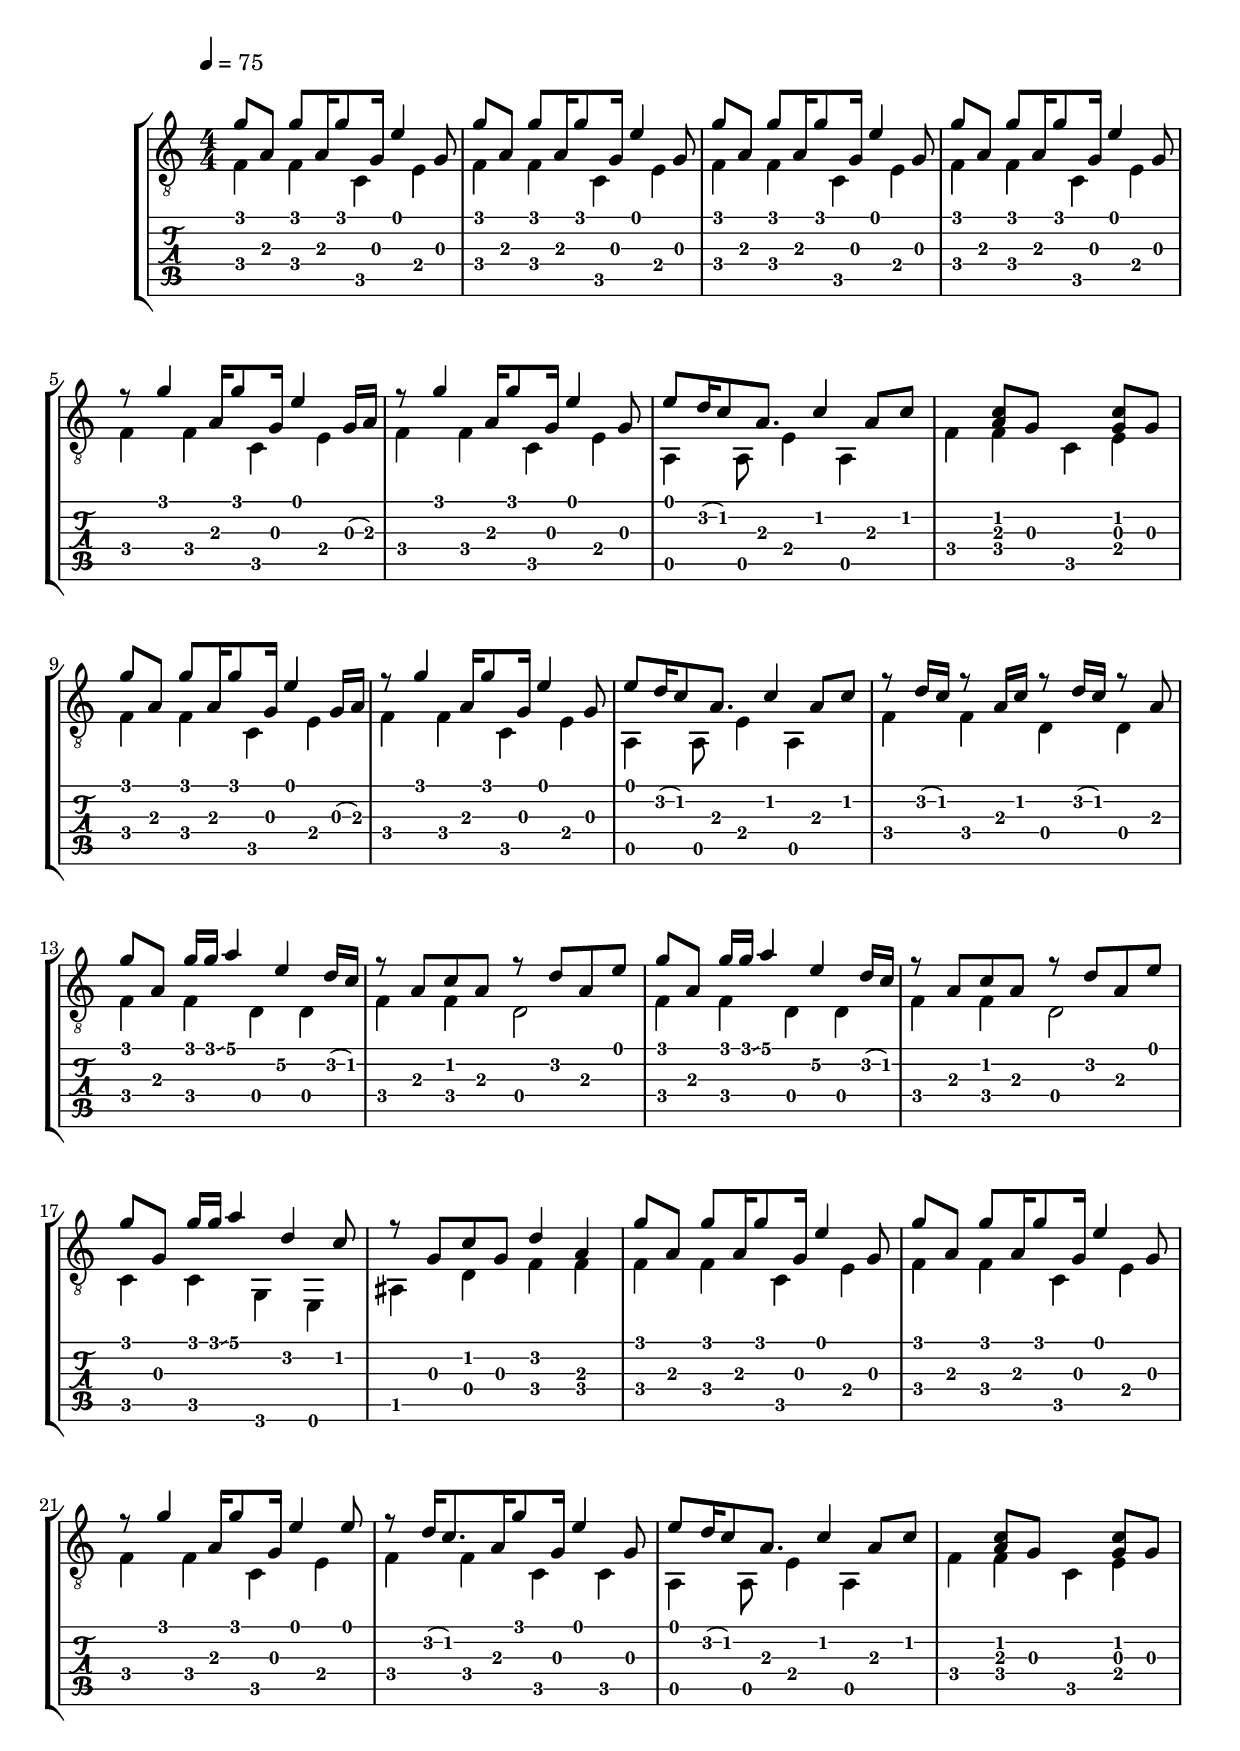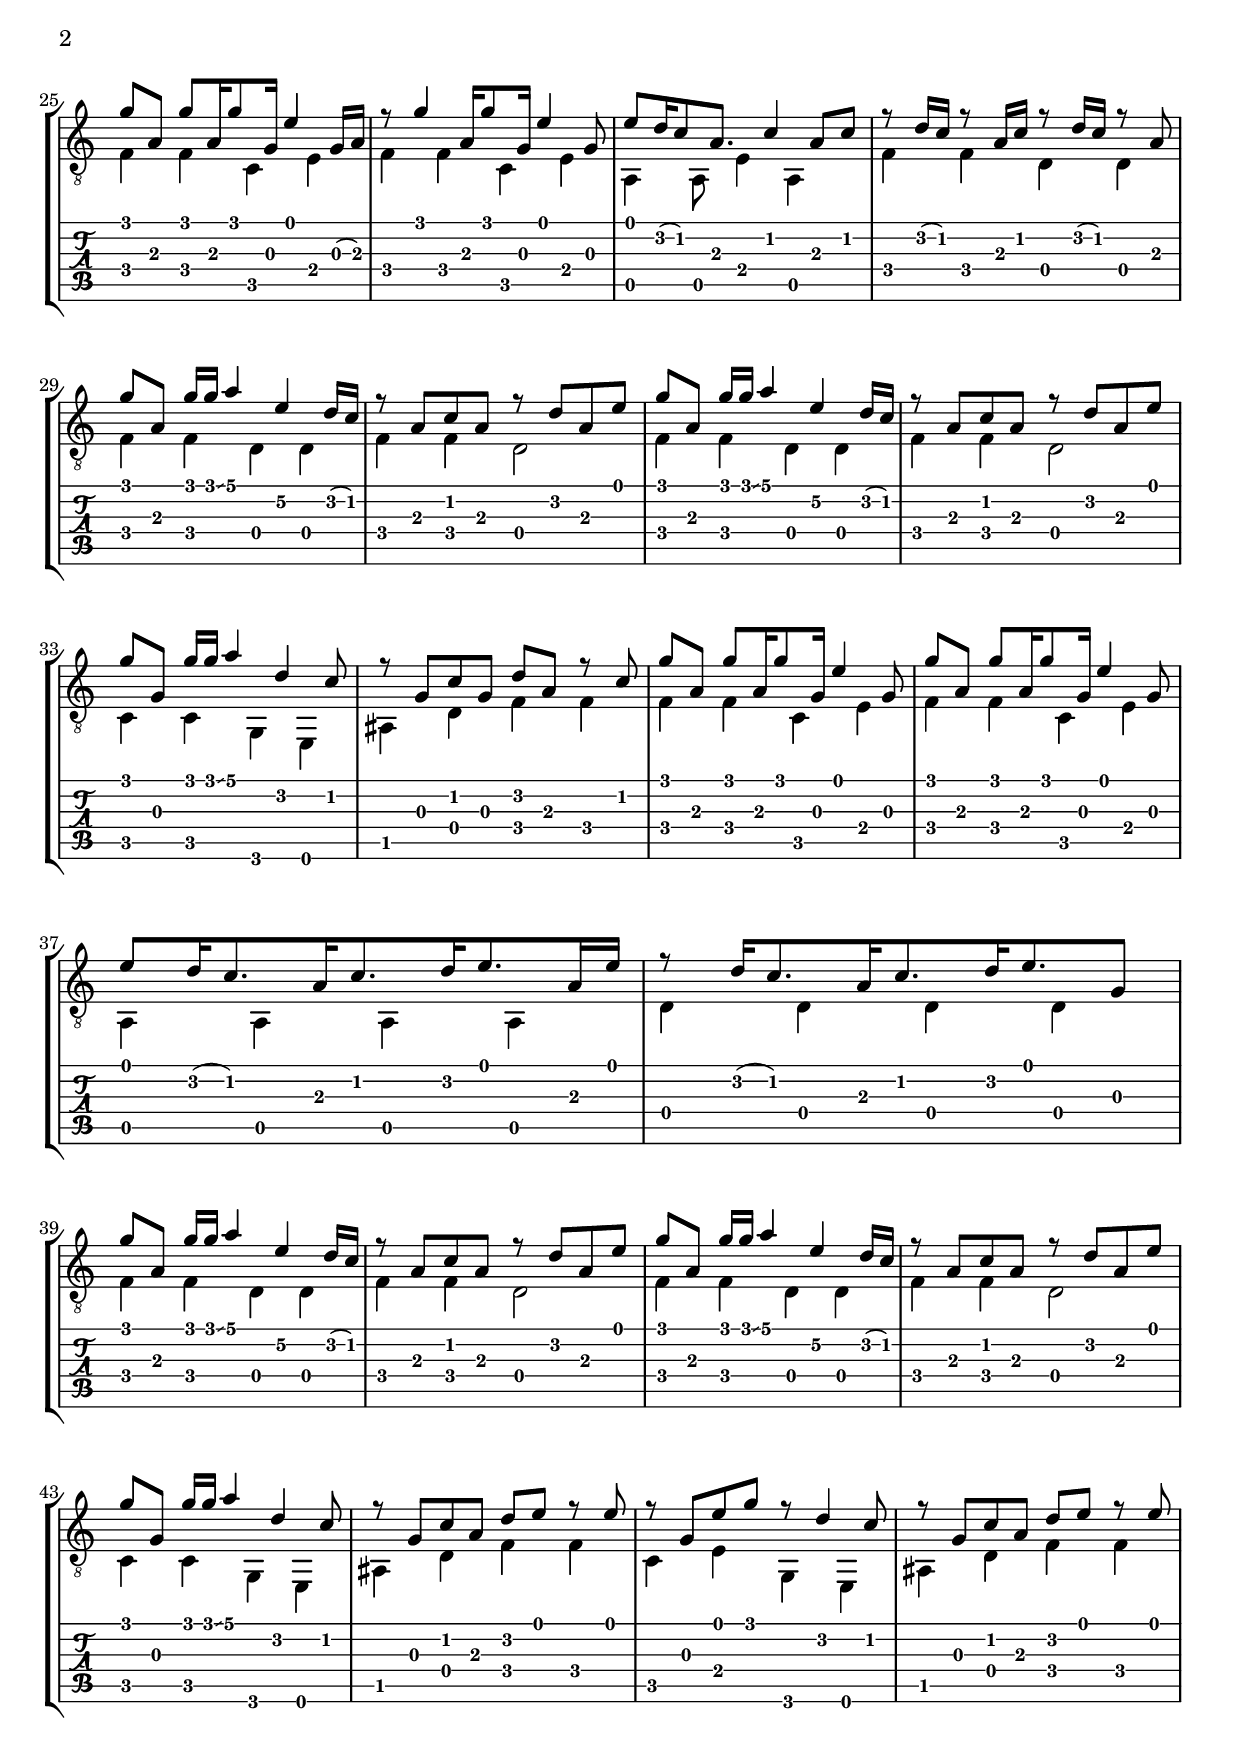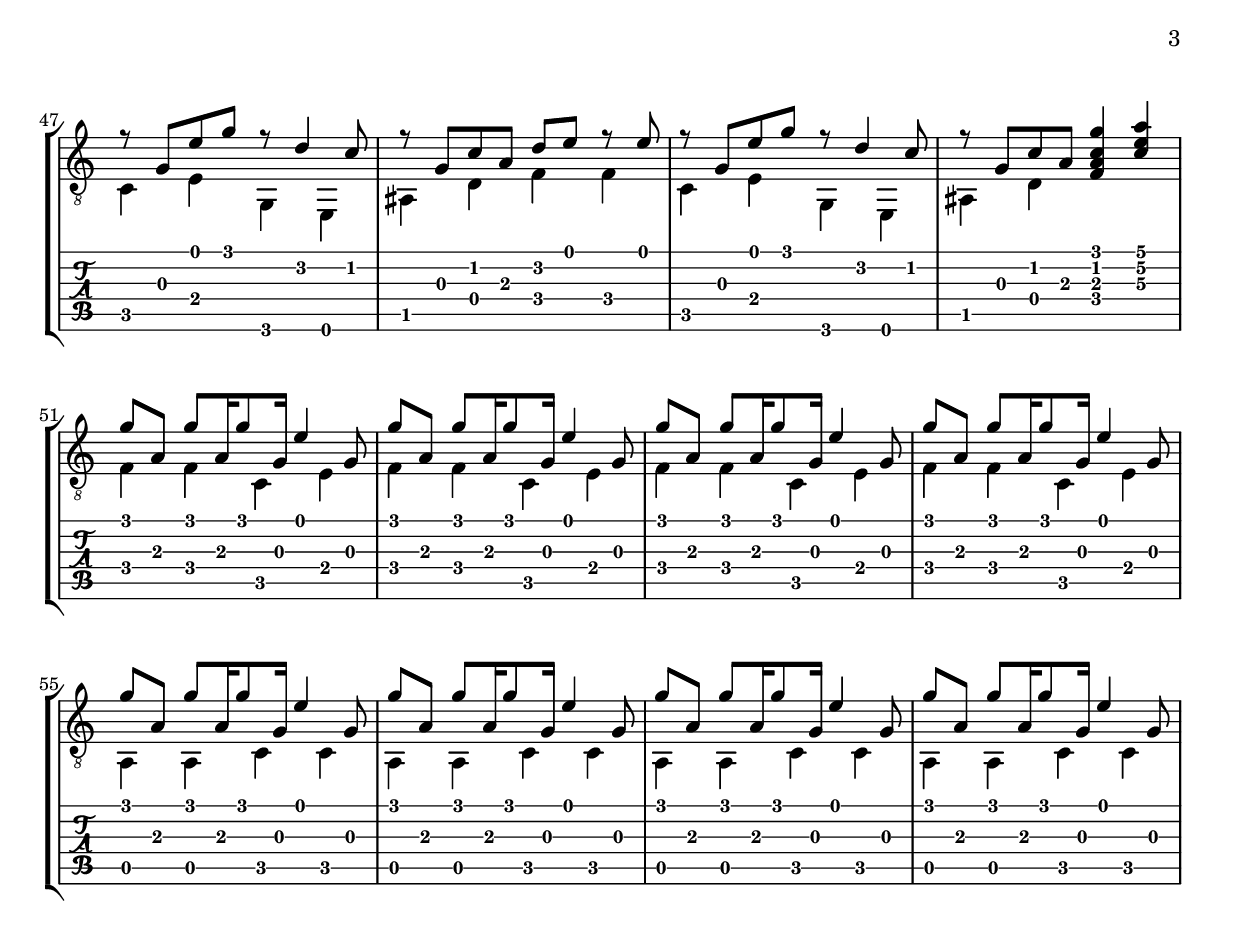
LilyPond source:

\version "2.12.3"
\include "english.ly"

%-----------------------------------------------------------------------
% Bars

vOneBarBeforeYouSign = { r8 <d'\2>16( <c'\2>8.) <a\3>16 <c'\2>8. <d'\2>16 <e'\1>8. <g\3>8 }
vTwoBarBeforeYouSign = { <d\4>4 <d\4>4 <d\4>4 <d\4>4 }

vOneBarBeganIt = { \skip 4 <a\3 c'\2 >8 <g\3>8 \skip 4 <g\3 c'\2 >8 <g\3>8 }
vTwoBarBeganIt = { <f\4>4 <f\4>4 <c\5>4 <e\4>4 }

vOneBarItThough = { r8 <d'\2>16( <c'\2>16) r8 <a\3>16 <c'\2>16 r8 <d'\2>16( <c'\2>16) r8 <a\3>8 }
vTwoBarItThough = { <f\4>4 <f\4>4 <d\4>4 <d\4>4 }

vOneBarFDm = { r8 <a\3>8 <c'\2>8 <a\3>8 r8 <d'\2>8 <a\3>8 <e'\1>8 }
vTwoBarFDm = { <f\4>4 <f\4>4 <d\4>2 }

vOneBarIntro = { <g'\1>8 <a\3>8 <g'\1>8 <a\3>16 <g'\1>8 <g\3>16 <e'\1>4 <g\3>8 }
vTwoBarIntro = { <f\4>4 <f\4>4 <c\5>4  <e\4>4 }

vOneBarItsNot = { r8 <g'\1>4 <a\3>16 <g'\1>8 <g\3>16 <e'\1>4 <g\3>16( <a\3>16) }
vTwoBarItsNot = { <f\4>4 <f\4>4 <c\5>4 <e\4>4 }

vOneBarItsNotGoingToStop = { <g'\1>8 <a\3>8 <g'\1>16 <g'\1>16\glissando <a'\1>4 <e'\2>4 <d'\2>16( <c'\2>16) }
vTwoBarItsNotGoingToStop = { <f\4>4 <f\4>4 <d\4>4 <d\4>4 }

vOneBarItsNotGoingToStopCcge = { <g'\1>8 <g\3>8 <g'\1>16 <g'\1>16\glissando <a'\1>4 <d'\2>4 <c'\2>8 }
vTwoBarItsNotGoingToStopCcge = { <c\5>4 <c\5>4 <g,\6>4 <e,\6>4 }

vOneBarItsNotGoingToStopCcgeTwo = { r8 <g\3>8 <e'\1>8 <g'\1>8 r8 <d'\2>4 <c'\2>8 }
vTwoBarItsNotGoingToStopCcgeTwo = { <c\5>4 <e\4>4 <g,\6>4 <e,\6>4 }

vOneBarOutro = { <g'\1>8 <a\3>8 <g'\1>8 <a\3>16 <g'\1>8 <g\3>16 <e'\1>4 <g\3>8 }
vTwoBarOutro = { <a,\5>4 <a,\5>4 <c\5>4  <c\5>4 }

vOneBarPrepareAList = { <e'\1>8 <d'\2>16( <c'\2>8.) <a\3>16 <c'\2>8. <d'\2>16 <e'\1>8. <a\3>16 <e'\1>16 }
vTwoBarPrepareAList = { <a,\5>4 <a,\5>4 <a,\5>4 <a,\5>4 }

vOneBarSoJustGiveUp = { r8 <g\3>8 <c'\2>8 <a\3>8 <a\3 c'\2 g'\1 f\4 >4 <c'\3 e'\2 a'\1 >4 }
vTwoBarSoJustGiveUp = { <as,\5>4 <d\4>4 \skip 2 }

vOneBarTheresACure = { r8 <d'\2>16( <c'\2>8.) <a\3>16 <g'\1>8 <g\3>16 <e'\1>4 <g\3>8 }
vTwoBarTheresACure = { <f\4>4 <f\4>4 <c\5>4 <c\5>4 }

vOneBarTilYouWiseUp = { r8 <g\3>8 <c'\2>8 <g\3>8 <d'\2>4 <a\3>4 }
vTwoBarTilYouWiseUp = { <as,\5>4 <d\4>4 <f\4>4 <f\4>4 }

vOneBarTilYouWiseUpTwo = { r8 <g\3>8 <c'\2>8 <g\3>8 <d'\2>8 <a\3>8 r8 <c'\2>8 }
vTwoBarTilYouWiseUpTwo = { <as,\5>4 <d\4>4 <f\4>4 <f\4>4 }

vOneBarTilYouWiseUpThree = { r8 <g\3>8 <c'\2>8 <a\3>8 <d'\2>8 <e'\1>8 r8 <e'\1>8 }
vTwoBarTilYouWiseUpThree = { <as,\5>4 <d\4>4 <f\4>4 <f\4>4 }

vOneBarWhatYouThought = { r8 <g'\1>4 <a\3>16 <g'\1>8 <g\3>16 <e'\1>4 <g\3>8 }
vTwoBarWhatYouThought = { <f\4>4 <f\4>4 <c\5>4 <e\4>4 }

vOneBarWhenYouFirst = { <e'\1>8 <d'\2>16( <c'\2>8) <a\3>8. <c'\2>4 <a\3>8 <c'\2>8 }
vTwoBarWhenYouFirst = { <a,\5>4 <a,\5>8 <e\4>4 <a,\5>4 \skip 8 }

vOneBarYouGot = { <g'\1>8 <a\3>8 <g'\1>8 <a\3>16 <g'\1>8 <g\3>16 <e'\1>4 <g\3>16( <a\3>16) }
vTwoBarYouGot = { <f\4>4 <f\4>4 <c\5>4 <e\4>4 }

vOneBarYoureSure = { r8 <g'\1>4 <a\3>16 <g'\1>8 <g\3>16 <e'\1>4 <e'\1>8 }
vTwoBarYoureSure = { <f\4>4 <f\4>4 <c\5>4 <e\4>4 }


%-----------------------------------------------------------------------
% Lines

vOneLineChorusOneLineOne = { \vOneBarItsNotGoingToStop \vOneBarFDm \vOneBarItsNotGoingToStop \vOneBarFDm \break }
vTwoLineChorusOneLineOne = { \vTwoBarItsNotGoingToStop \vTwoBarFDm \vTwoBarItsNotGoingToStop \vTwoBarFDm \break }

vOneLineIntroLineOne = { \vOneBarIntro \vOneBarIntro \vOneBarIntro \vOneBarIntro \break }
vTwoLineIntroLineOne = { \vTwoBarIntro \vTwoBarIntro \vTwoBarIntro \vTwoBarIntro \break }

vOneLineVerseOneLineTwo = { \vOneBarYouGot \vOneBarWhatYouThought \vOneBarWhenYouFirst \vOneBarItThough \break }
vTwoLineVerseOneLineTwo = { \vTwoBarYouGot \vTwoBarWhatYouThought \vTwoBarWhenYouFirst \vTwoBarItThough \break }

vOneLineTabOneScoreTwentyFourLineTwo = { \vOneBarItsNot \vOneBarWhatYouThought \vOneBarWhenYouFirst \vOneBarBeganIt \break }
vTwoLineTabOneScoreTwentyFourLineTwo = { \vTwoBarItsNot \vTwoBarWhatYouThought \vTwoBarWhenYouFirst \vTwoBarBeganIt \break }

vOneLineTabOneScoreTwentyFourLineFive = { \vOneBarItsNotGoingToStopCcge \vOneBarTilYouWiseUp \vOneBarIntro \vOneBarIntro \break }
vTwoLineTabOneScoreTwentyFourLineFive = { \vTwoBarItsNotGoingToStopCcge \vTwoBarTilYouWiseUp \vTwoBarIntro \vTwoBarIntro \break }

vOneLineTabOneScoreTwentyFourLineSix = { \vOneBarYoureSure \vOneBarTheresACure \vOneBarWhenYouFirst \vOneBarBeganIt \break }
vTwoLineTabOneScoreTwentyFourLineSix = { \vTwoBarYoureSure \vTwoBarTheresACure \vTwoBarWhenYouFirst \vTwoBarBeganIt \break }

vOneLineTabOneScoreTwentyFourLineNine = { \vOneBarItsNotGoingToStopCcge \vOneBarTilYouWiseUpTwo \vOneBarIntro \vOneBarIntro \break }
vTwoLineTabOneScoreTwentyFourLineNine = { \vTwoBarItsNotGoingToStopCcge \vTwoBarTilYouWiseUpTwo \vTwoBarIntro \vTwoBarIntro \break }

vOneLineTabOneScoreTwentyFourLineTen = { \vOneBarPrepareAList \vOneBarBeforeYouSign \break }
vTwoLineTabOneScoreTwentyFourLineTen = { \vTwoBarPrepareAList \vTwoBarBeforeYouSign \break }

vOneLineTabOneScoreTwentyFourLineTwelve = { \vOneBarItsNotGoingToStopCcge \vOneBarTilYouWiseUpThree \vOneBarItsNotGoingToStopCcgeTwo \vOneBarTilYouWiseUpThree \break }
vTwoLineTabOneScoreTwentyFourLineTwelve = { \vTwoBarItsNotGoingToStopCcge \vTwoBarTilYouWiseUpThree \vTwoBarItsNotGoingToStopCcgeTwo \vTwoBarTilYouWiseUpThree \break }

vOneLineTabOneScoreTwentyFourLineThirteen = { \vOneBarItsNotGoingToStopCcgeTwo \vOneBarTilYouWiseUpThree \vOneBarItsNotGoingToStopCcgeTwo \vOneBarSoJustGiveUp \break }
vTwoLineTabOneScoreTwentyFourLineThirteen = { \vTwoBarItsNotGoingToStopCcgeTwo \vTwoBarTilYouWiseUpThree \vTwoBarItsNotGoingToStopCcgeTwo \vTwoBarSoJustGiveUp \break }

vOneLineTabOneScoreTwentyFourLineFifteen = { \vOneBarOutro \vOneBarOutro \vOneBarOutro \vOneBarOutro \break }
vTwoLineTabOneScoreTwentyFourLineFifteen = { \vTwoBarOutro \vTwoBarOutro \vTwoBarOutro \vTwoBarOutro \break }


%-----------------------------------------------------------------------
% Scores

vOneScoreTabOneScoreTwentyFour = { \vOneLineIntroLineOne \vOneLineTabOneScoreTwentyFourLineTwo \vOneLineVerseOneLineTwo \vOneLineChorusOneLineOne \vOneLineTabOneScoreTwentyFourLineFive \vOneLineTabOneScoreTwentyFourLineSix \vOneLineVerseOneLineTwo \vOneLineChorusOneLineOne \vOneLineTabOneScoreTwentyFourLineNine \vOneLineTabOneScoreTwentyFourLineTen \vOneLineChorusOneLineOne \vOneLineTabOneScoreTwentyFourLineTwelve \vOneLineTabOneScoreTwentyFourLineThirteen \vOneLineIntroLineOne \vOneLineTabOneScoreTwentyFourLineFifteen }
vTwoScoreTabOneScoreTwentyFour = { \vTwoLineIntroLineOne \vTwoLineTabOneScoreTwentyFourLineTwo \vTwoLineVerseOneLineTwo \vTwoLineChorusOneLineOne \vTwoLineTabOneScoreTwentyFourLineFive \vTwoLineTabOneScoreTwentyFourLineSix \vTwoLineVerseOneLineTwo \vTwoLineChorusOneLineOne \vTwoLineTabOneScoreTwentyFourLineNine \vTwoLineTabOneScoreTwentyFourLineTen \vTwoLineChorusOneLineOne \vTwoLineTabOneScoreTwentyFourLineTwelve \vTwoLineTabOneScoreTwentyFourLineThirteen \vTwoLineIntroLineOne \vTwoLineTabOneScoreTwentyFourLineFifteen }


%-----------------------------------------------------------------------
% Voices

vOne = { \vOneScoreTabOneScoreTwentyFour }

vTwo = { \vTwoScoreTabOneScoreTwentyFour }


\score {
  \new StaffGroup <<
    \new Staff <<
      \tempo 4 = 75
      \clef "treble_8"

      \new Voice {
        \voiceOne
        \vOne
      }
      \new Voice {
        \voiceTwo
        \vTwo
      }
    >>

    \new TabStaff <<
      \new TabVoice {
        \slurUp
        \vOne
      }
      \new TabVoice {
        \slurUp
        \vTwo
      }
    >>
  >>

  \layout {
    \context { \Staff
      \override TimeSignature #'style = #'numbered
      \override StringNumber #'transparent = ##t
    }
    \context { \TabStaff
      \override TimeSignature #'style = #'numbered
    }
    \context { \Voice
      \remove Slur_engraver
    }
    \context { \TabVoice
      \remove Dots_engraver
      \remove Stem_engraver
      \remove Rest_engraver
    }
  }
}

% showLastLength = R1*4
\score {
  \new Staff \with {midiInstrument = #"acoustic guitar (nylon)"} <<
    \tempo 4 = 75
    \clef "treble_8"

    \new Voice {
      \unfoldRepeats {
        \vOne
      }
    }
    \new Voice {
      \unfoldRepeats {
        \vTwo
      }
    }
  >>

  \midi {}
}
